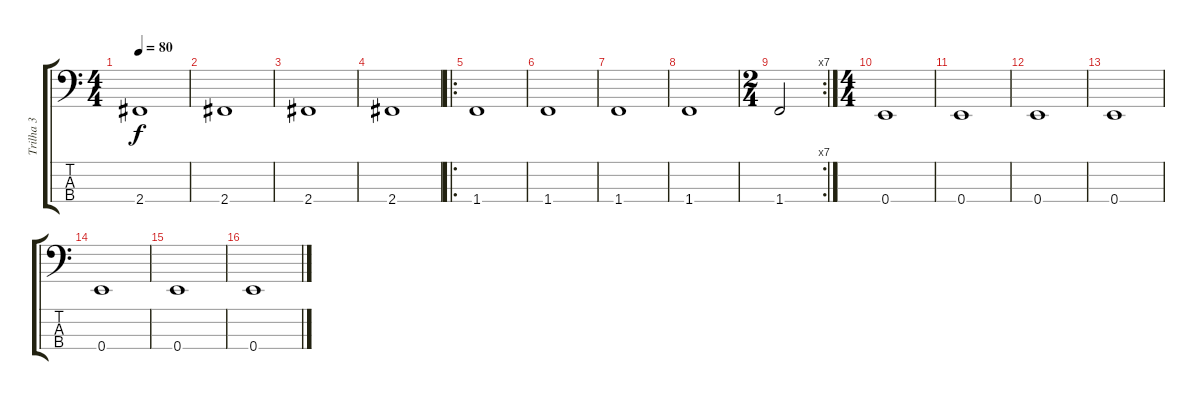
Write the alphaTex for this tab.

\track ("Trilha 3" "Trilha 3") {instrument acousticbass}
\staff {score tabs}
\tuning (G2 D2 A1 E1) {hide}
\ts (4 4)
\tempo 80
\clef f4
\ks c
2.4.1{dy f} |
2.4.1 |
2.4.1 |
2.4.1 |
\ro
1.4.1 |
1.4.1 |
1.4.1 |
1.4.1 |
\rc 7
\ts (2 4)
1.4.2 |
\ts (4 4)
0.4.1 |
0.4.1 |
0.4.1 |
0.4.1 |
0.4.1 |
0.4.1 |
0.4.1
